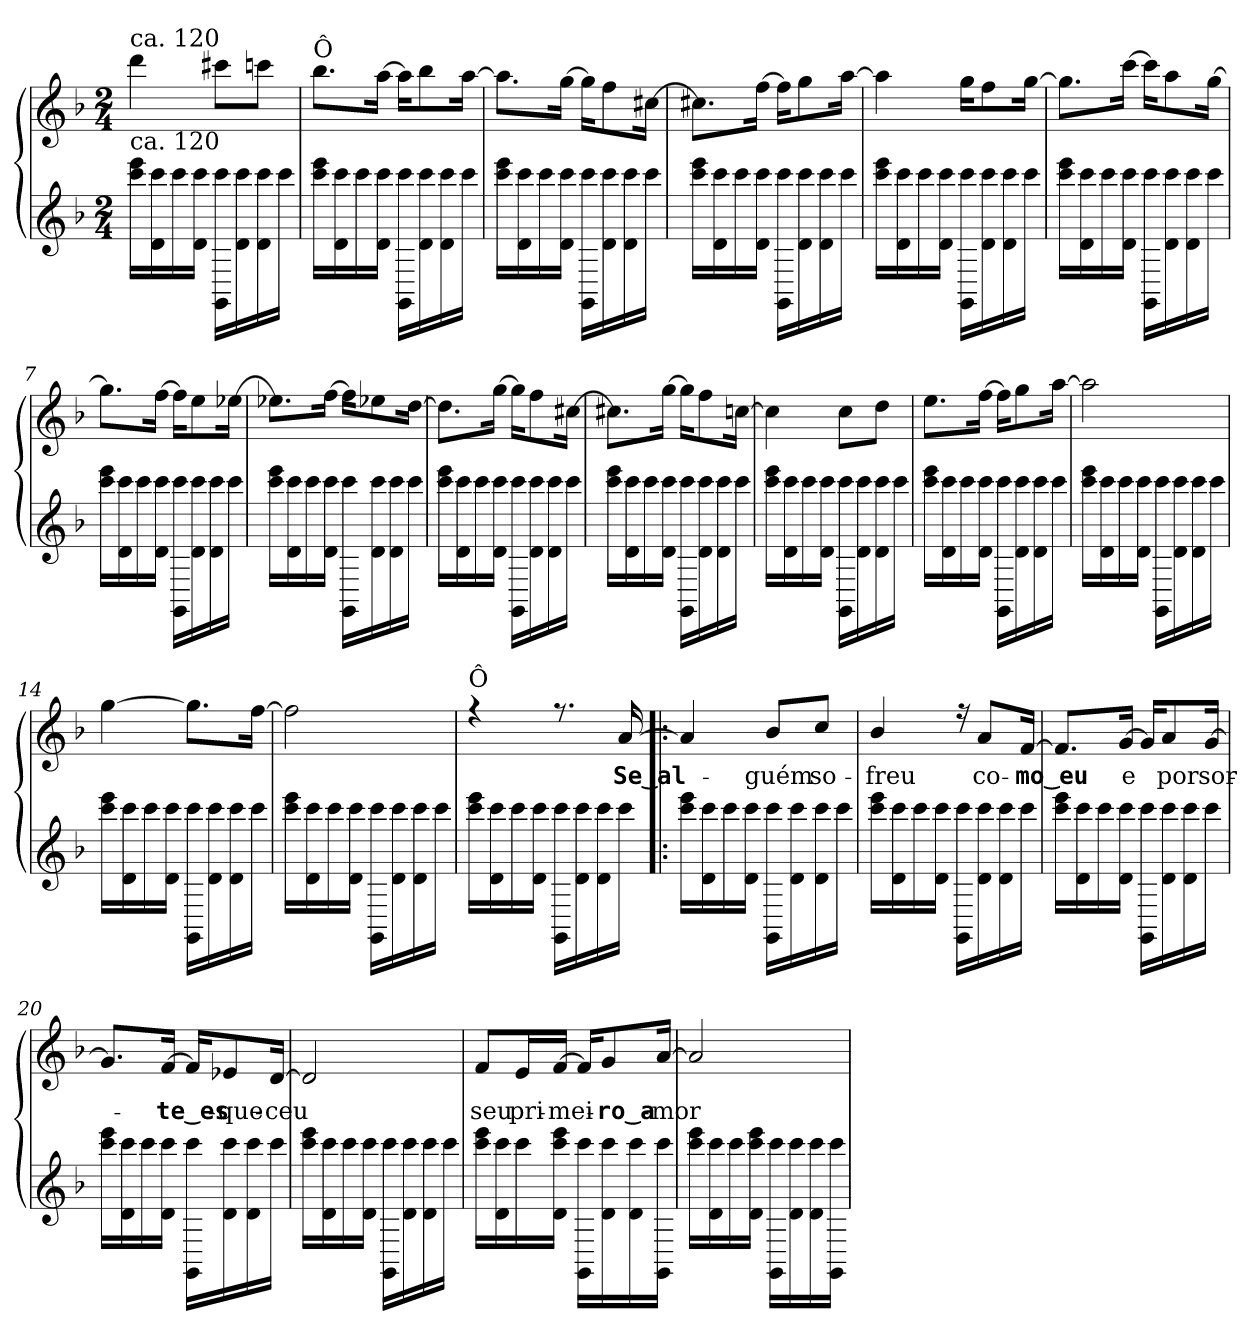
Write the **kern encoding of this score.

**kern	**kern	**text
*part2	*part1	*part1
*staff2	*staff1	*staff1
*clefG2	*clefG2	*
*k[b-]	*k[b-]	*
*F:	*F:	*
*M2/4	*M2/4	*
=1	=1	=1
*	*^	*
!	!LO:TX:a:t=ca. 120	!	!
!LO:TX:a:t=ca. 120	!	!	!
16ccc\ 16eee\LL	4ddd!\	2ryy	.
16d\ 16ccc\	.	.	.
16ccc\	.	.	.
16d\ 16ccc\JJ	.	.	.
16GG\ 16ccc\LL	8ccc#X!\L	.	.
16d\ 16ccc\	.	.	.
16d\ 16ccc\	8cccn!\J	.	.
16ccc\JJ	.	.	.
=2	=2	=2	=2
!	!LO:TX:a:t=Ô	!	!
16ccc\ 16eee\LL	8.bb-!\L	2ryy	.
16d\ 16ccc\	.	.	.
16ccc\	.	.	.
16d\ 16ccc\JJ	[<16aa!\Jk	.	.
16GG\ 16ccc\LL	16aa!\KL]	.	.
16d\ 16ccc\	8bb-!\	.	.
16d\ 16ccc\	.	.	.
16ccc\JJ	[<16aa!\Jk	.	.
=3	=3	=3	=3
16ccc\ 16eee\LL	8.aa!\L]	2ryy	.
16d\ 16ccc\	.	.	.
16ccc\	.	.	.
16d\ 16ccc\JJ	[<16gg!\Jk	.	.
16GG\ 16ccc\LL	16gg!\KL]	.	.
16d\ 16ccc\	8ff!\	.	.
16d\ 16ccc\	.	.	.
16ccc\JJ	[<16cc#X!\Jk	.	.
=4	=4	=4	=4
16ccc\ 16eee\LL	8.cc#X!\L]	2ryy	.
16d\ 16ccc\	.	.	.
16ccc\	.	.	.
16d\ 16ccc\JJ	[<16ff!\Jk	.	.
16GG\ 16ccc\LL	16ff!\KL]	.	.
16d\ 16ccc\	8gg!\	.	.
16d\ 16ccc\	.	.	.
16ccc\JJ	[<16aa!\Jk	.	.
=5	=5	=5	=5
16ccc\ 16eee\LL	4aa!\]	2ryy	.
16d\ 16ccc\	.	.	.
16ccc\	.	.	.
16d\ 16ccc\JJ	.	.	.
16GG\ 16ccc\LL	16gg!\KL	.	.
16d\ 16ccc\	8ff!\	.	.
16d\ 16ccc\	.	.	.
16ccc\JJ	[<16gg!\Jk	.	.
!!LO:LB:g=z	!!
=6	=6	=6	=6
16ccc\ 16eee\LL	8.gg!\L]	4ryy	.
16d\ 16ccc\	.	.	.
16ccc\	.	.	.
16d\ 16ccc\JJ	[<16ccc!\Jk	.	.
16GG\ 16ccc\LL	16ccc!\KL]	4ryy	.
16d\ 16ccc\	8aa!\	.	.
16d\ 16ccc\	.	.	.
16ccc\JJ	[<16gg!\Jk	.	.
=7	=7	=7	=7
16ccc\ 16eee\LL	8.gg!\L]	2ryy	.
16d\ 16ccc\	.	.	.
16ccc\	.	.	.
16d\ 16ccc\JJ	[<16ff!\Jk	.	.
16GG\ 16ccc\LL	16ff!\KL]	.	.
16d\ 16ccc\	8ee!\	.	.
16d\ 16ccc\	.	.	.
16ccc\JJ	[<16ee-X!\Jk	.	.
=8	=8	=8	=8
16ccc\ 16eee\LL	8.ee-X!\L]	2ryy	.
16d\ 16ccc\	.	.	.
16ccc\	.	.	.
16d\ 16ccc\JJ	[<16ff!\Jk	.	.
16GG\ 16ccc\LL	16ff!\KL]	.	.
16d\ 16ccc\	8ee-X!\	.	.
16d\ 16ccc\	.	.	.
16ccc\JJ	[<16dd!\Jk	.	.
=9	=9	=9	=9
16ccc\ 16eee\LL	8.dd!\L]	2ryy	.
16d\ 16ccc\	.	.	.
16ccc\	.	.	.
16d\ 16ccc\JJ	[<16gg!\Jk	.	.
16GG\ 16ccc\LL	16gg!\KL]	.	.
16d\ 16ccc\	8ff!\	.	.
16d\ 16ccc\	.	.	.
16ccc\JJ	[<16cc#X!\Jk	.	.
=10	=10	=10	=10
16ccc\ 16eee\LL	8.cc#X!\L]	2ryy	.
16d\ 16ccc\	.	.	.
16ccc\	.	.	.
16d\ 16ccc\JJ	[<16gg!\Jk	.	.
16GG\ 16ccc\LL	16gg!\KL]	.	.
16d\ 16ccc\	8ff!\	.	.
16d\ 16ccc\	.	.	.
16ccc\JJ	[<16ccn!\Jk	.	.
!!LO:LB:g=z	!!
=11	=11	=11	=11
16ccc\ 16eee\LL	4ccn!\]	2ryy	.
16d\ 16ccc\	.	.	.
16ccc\	.	.	.
16d\ 16ccc\JJ	.	.	.
16GG\ 16ccc\LL	8cc!\L	.	.
16d\ 16ccc\	.	.	.
16d\ 16ccc\	8dd!\J	.	.
16ccc\JJ	.	.	.
=12	=12	=12	=12
16ccc\ 16eee\LL	8.ee!\L	2ryy	.
16d\ 16ccc\	.	.	.
16ccc\	.	.	.
16d\ 16ccc\JJ	[<16ff!\Jk	.	.
16GG\ 16ccc\LL	16ff!\KL]	.	.
16d\ 16ccc\	8gg!\	.	.
16d\ 16ccc\	.	.	.
16ccc\JJ	[<16aa!\Jk	.	.
=13	=13	=13	=13
16ccc\ 16eee\LL	2aa!\]	2ryy	.
16d\ 16ccc\	.	.	.
16ccc\	.	.	.
16d\ 16ccc\JJ	.	.	.
16GG\ 16ccc\LL	.	.	.
16d\ 16ccc\	.	.	.
16d\ 16ccc\	.	.	.
16ccc\JJ	.	.	.
=14	=14	=14	=14
16ccc\ 16eee\LL	[<4gg!\	2ryy	.
16d\ 16ccc\	.	.	.
16ccc\	.	.	.
16d\ 16ccc\JJ	.	.	.
16GG\ 16ccc\LL	8.gg!\L]	.	.
16d\ 16ccc\	.	.	.
16d\ 16ccc\	.	.	.
16ccc\JJ	[<16ff!\Jk	.	.
=15	=15	=15	=15
16ccc\ 16eee\LL	2ff!\]	2ryy	.
16d\ 16ccc\	.	.	.
16ccc\	.	.	.
16d\ 16ccc\JJ	.	.	.
16GG\ 16ccc\LL	.	.	.
16d\ 16ccc\	.	.	.
16d\ 16ccc\	.	.	.
16ccc\JJ	.	.	.
!!LO:LB:g=z	!!
=16	=16	=16	=16
!	!LO:TX:a:t=Ô	!	!
16ccc\ 16eee\LL	4ree	2ryy	.
16d\ 16ccc\	.	.	.
16ccc\	.	.	.
16d\ 16ccc\JJ	.	.	.
16GG\ 16ccc\LL	8.ree	.	.
16d\ 16ccc\	.	.	.
16d\ 16ccc\	.	.	.
!	!	!	!LO:LY:b
16ccc\JJ	[>16a/	.	Se‿al-
=17!|:	=17!|:	=17!|:	=17!|:
16ccc\ 16eee\LL	4a/]	2f/yy	.
16d\ 16ccc\	.	.	.
16ccc\	.	.	.
16d\ 16ccc\JJ	.	.	.
!	!	!	!LO:LY:b
16GG\ 16ccc\LL	8b-/L	.	-guém
16d\ 16ccc\	.	.	.
!	!	!	!LO:LY:b
16d\ 16ccc\	8cc/J	.	so-
16ccc\JJ	.	.	.
=18	=18	=18	=18
!	!	!	!LO:LY:b
16ccc\ 16eee\LL	4b-/	2e/yy	-freu
16d\ 16ccc\	.	.	.
16ccc\	.	.	.
16d\ 16ccc\JJ	.	.	.
16GG\ 16ccc\LL	16ree	.	.
!	!	!	!LO:LY:b
16d\ 16ccc\	8a/L	.	co-
16d\ 16ccc\	.	.	.
!	!	!	!LO:LY:b
16ccc\JJ	[>16f/Jk	.	-mo‿eu
=19	=19	=19	=19
16ccc\ 16eee\LL	8.f/L]	2d/yy	.
16d\ 16ccc\	.	.	.
16ccc\	.	.	.
!	!	!	!LO:LY:b
16d\ 16ccc\JJ	[>16g/Jk	.	e
16GG\ 16ccc\LL	16g/KL]	.	.
!	!	!	!LO:LY:b
16d\ 16ccc\	8a/	.	por
16d\ 16ccc\	.	.	.
!	!	!	!LO:LY:b
16ccc\JJ	[>16g/Jk	.	sor-
=20	=20	=20	=20
16ccc\ 16eee\LL	8.g/L]	2c/yy	.
16d\ 16ccc\	.	.	.
16ccc\	.	.	.
!	!	!	!LO:LY:b
16d\ 16ccc\JJ	[>16f/Jk	.	-te‿es-
16GG\ 16ccc\LL	16f/KL]	.	.
!	!	!	!LO:LY:b
16d\ 16ccc\	8e-X/	.	-que-
16d\ 16ccc\	.	.	.
!	!	!	!LO:LY:b
16ccc\JJ	[>16d/Jk	.	-ceu
!!LO:LB:g=z	!!
=21	=21	=21	=21
16ccc\ 16eee\LL	2d/]	2B-/yy	.
16d\ 16ccc\	.	.	.
16ccc\	.	.	.
16d\ 16ccc\JJ	.	.	.
16GG\ 16ccc\LL	.	.	.
16d\ 16ccc\	.	.	.
16d\ 16ccc\	.	.	.
16ccc\JJ	.	.	.
=22	=22	=22	=22
!	!	!	!LO:LY:b
16ccc\ 16eee\LL	8f/L	2B-/yy	seu
16d\ 16ccc\	.	.	.
!	!	!	!LO:LY:b
16ccc\	16e/L	.	pri-
!	!	!	!LO:LY:b
16d\ 16ccc\ 16eee\JJ	[>16f/JJ	.	-mei-
16GG\ 16ccc\LL	16f/KL]	.	.
!	!	!	!LO:LY:b
16d\ 16ccc\	8g/	.	-ro‿a-
16d\ 16ccc\	.	.	.
!	!	!	!LO:LY:b
16GG\ 16ccc\JJ	[>16a/Jk	.	-mor
=23	=23	=23	=23
16ccc\ 16eee\LL	2a/]	2A/yy	.
16d\ 16ccc\	.	.	.
16ccc\	.	.	.
16d\ 16ccc\ 16eee\JJ	.	.	.
16GG\ 16ccc\LL	.	.	.
16d\ 16ccc\	.	.	.
16d\ 16ccc\	.	.	.
16GG\ 16ccc\JJ	.	.	.
*	*v	*v	*
=	=	=
*-	*-	*-
